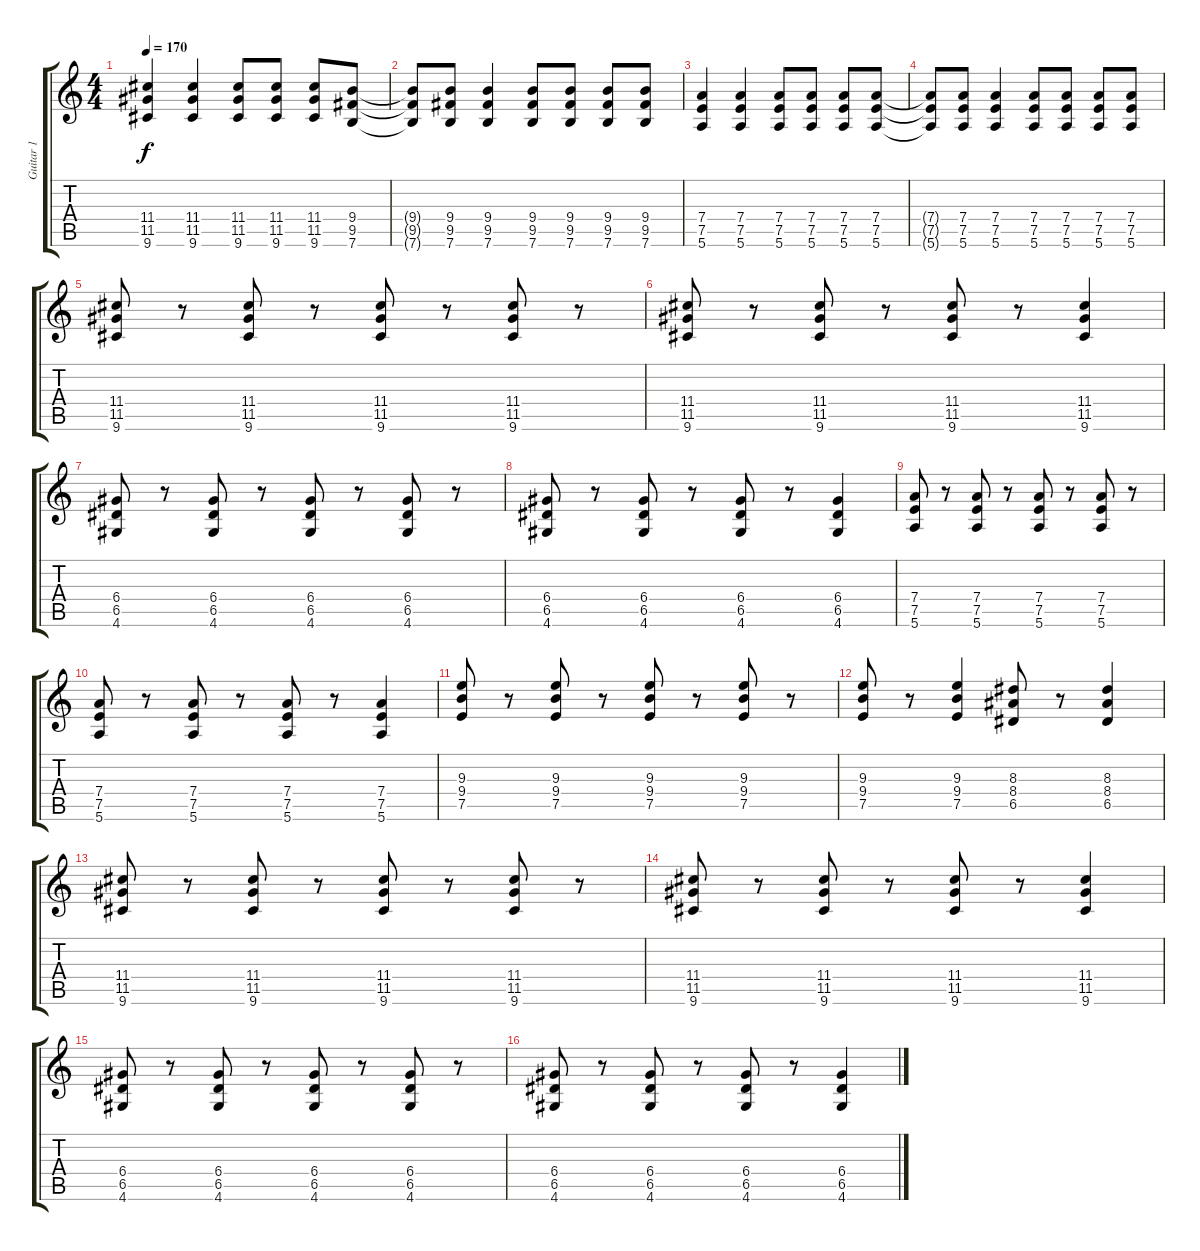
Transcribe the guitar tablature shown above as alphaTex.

\track ("Guitar 1" "Guitar 1") {instrument overdrivenguitar}
\staff {score tabs}
\tuning (E4 B3 G3 D3 A2 E2) {hide}
\ts (4 4)
\tempo 170
\clef g2
\ks c
(11.4 11.5 9.6).4{dy f} (11.4 11.5 9.6).4 (11.4 11.5 9.6).8 (11.4 11.5 9.6).8 (11.4 11.5 9.6).8 (9.4 9.5 7.6).8 |
(9.4{t} 9.5{t} 7.6{t}).8 (9.4 9.5 7.6).8 (9.4 9.5 7.6).4 (9.4 9.5 7.6).8 (9.4 9.5 7.6).8 (9.4 9.5 7.6).8 (9.4 9.5 7.6).8 |
(7.4 7.5 5.6).4 (7.4 7.5 5.6).4 (7.4 7.5 5.6).8 (7.4 7.5 5.6).8 (7.4 7.5 5.6).8 (7.4 7.5 5.6).8 |
(7.4{t} 7.5{t} 5.6{t}).8 (7.4 7.5 5.6).8 (7.4 7.5 5.6).4 (7.4 7.5 5.6).8 (7.4 7.5 5.6).8 (7.4 7.5 5.6).8 (7.4 7.5 5.6).8 |
(11.4 11.5 9.6).8 r.8 (11.4 11.5 9.6).8 r.8 (11.4 11.5 9.6).8 r.8 (11.4 11.5 9.6).8 r.8 |
(11.4 11.5 9.6).8 r.8 (11.4 11.5 9.6).8 r.8 (11.4 11.5 9.6).8 r.8 (11.4 11.5 9.6).4 |
(6.4 6.5 4.6).8 r.8 (6.4 6.5 4.6).8 r.8 (6.4 6.5 4.6).8 r.8 (6.4 6.5 4.6).8 r.8 |
(6.4 6.5 4.6).8 r.8 (6.4 6.5 4.6).8 r.8 (6.4 6.5 4.6).8 r.8 (6.4 6.5 4.6).4 |
(7.4 7.5 5.6).8 r.8 (7.4 7.5 5.6).8 r.8 (7.4 7.5 5.6).8 r.8 (7.4 7.5 5.6).8 r.8 |
(7.4 7.5 5.6).8 r.8 (7.4 7.5 5.6).8 r.8 (7.4 7.5 5.6).8 r.8 (7.4 7.5 5.6).4 |
(9.3 9.4 7.5).8 r.8 (9.3 9.4 7.5).8 r.8 (9.3 9.4 7.5).8 r.8 (9.3 9.4 7.5).8 r.8 |
(9.3 9.4 7.5).8 r.8 (9.3 9.4 7.5).4 (8.3 8.4 6.5).8 r.8 (8.3 8.4 6.5).4 |
(11.4 11.5 9.6).8 r.8 (11.4 11.5 9.6).8 r.8 (11.4 11.5 9.6).8 r.8 (11.4 11.5 9.6).8 r.8 |
(11.4 11.5 9.6).8 r.8 (11.4 11.5 9.6).8 r.8 (11.4 11.5 9.6).8 r.8 (11.4 11.5 9.6).4 |
(6.4 6.5 4.6).8 r.8 (6.4 6.5 4.6).8 r.8 (6.4 6.5 4.6).8 r.8 (6.4 6.5 4.6).8 r.8 |
(6.4 6.5 4.6).8 r.8 (6.4 6.5 4.6).8 r.8 (6.4 6.5 4.6).8 r.8 (6.4 6.5 4.6).4
